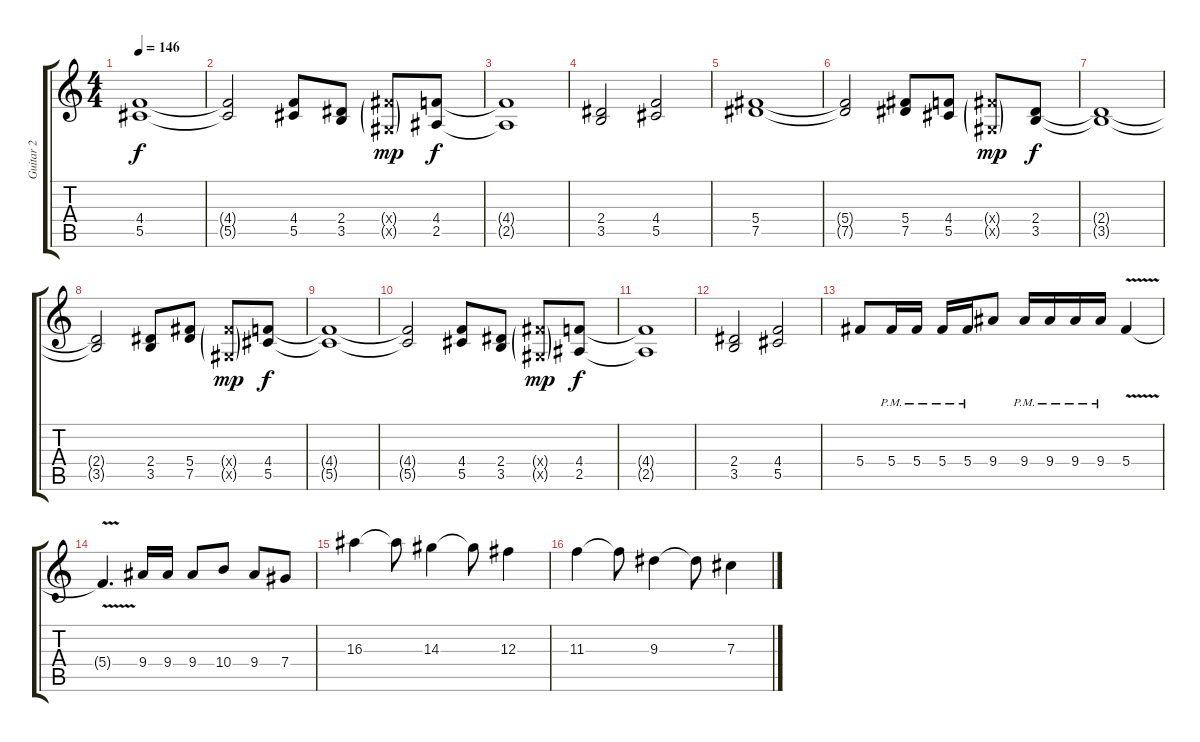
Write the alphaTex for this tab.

\track ("Guitar 2" "Guitar 2") {instrument distortionguitar}
\staff {score tabs}
\tuning (Eb4 Bb3 Gb3 Db3 Ab2 Eb2) {hide}
\ts (4 4)
\tempo 146
\clef g2
\ks c
(4.4{t} 5.5{t}).1{dy f} |
(4.4{t} 5.5{t}).2 (4.4 5.5).8 (2.4 3.5).8 (5.4{g x} 0.5{g x}).8{dy mp} (4.4 2.5).8{dy f} |
(4.4{t} 2.5{t}).1 |
(2.4 3.5).2 (4.4 5.5).2 |
(5.4 7.5).1 |
(5.4{t} 7.5{t}).2 (5.4 7.5).8 (4.4 5.5).8 (5.4{g x} 0.5{g x}).8{dy mp} (2.4 3.5).8{dy f} |
(2.4{t} 3.5{t}).1 |
(2.4{t} 3.5{t}).2 (2.4 3.5).8 (5.4 7.5).8 (5.4{g x} 0.5{g x}).8{dy mp} (4.4 5.5).8{dy f} |
(4.4{t} 5.5{t}).1 |
(4.4{t} 5.5{t}).2 (4.4 5.5).8 (2.4 3.5).8 (5.4{g x} 0.5{g x}).8{dy mp} (4.4 2.5).8{dy f} |
(4.4{t} 2.5{t}).1 |
(2.4 3.5).2 (4.4 5.5).2 |
5.4.8 5.4{pm}.16 5.4{pm}.16 5.4{pm}.16 5.4{pm}.16 9.4.8 9.4{pm}.16 9.4{pm}.16 9.4{pm}.16 9.4{pm}.16 5.4{v}.4 |
5.4{t}.4{d} 9.4.16 9.4.16 9.4.8 10.4.8 9.4.8 7.4.8 |
16.3.4 16.3{t}.8 14.3.4 14.3{t}.8 12.3.4 |
11.3.4 11.3{t}.8 9.3.4 9.3{t}.8 7.3.4
